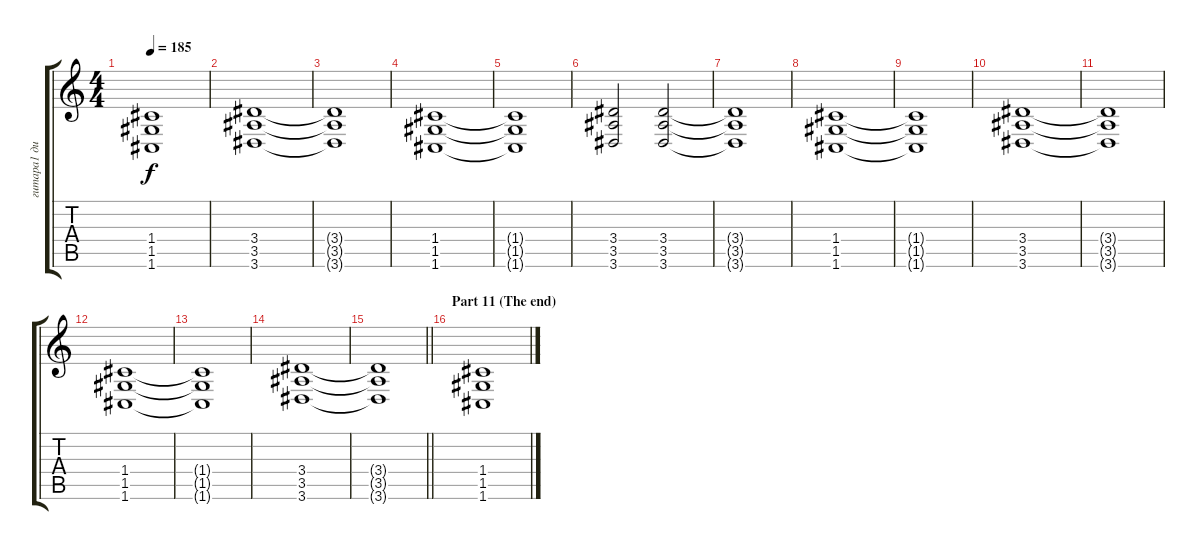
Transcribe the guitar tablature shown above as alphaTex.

\track ("гитара1 дист" "гитара1 ди") {instrument distortionguitar}
\staff {score tabs}
\tuning (D4 A3 F3 C3 G2 C2) {hide}
\ts (4 4)
\tempo 185
\clef g2
\ks c
(1.4{t} 1.5{t} 1.6{t}).1{dy f} |
(3.4 3.5 3.6).1 |
(3.4{t} 3.5{t} 3.6{t}).1 |
(1.4 1.5 1.6).1 |
(1.4{t} 1.5{t} 1.6{t}).1 |
(3.4 3.5 3.6).2 (3.4 3.5 3.6).2 |
(3.4{t} 3.5{t} 3.6{t}).1 |
(1.4 1.5 1.6).1 |
(1.4{t} 1.5{t} 1.6{t}).1 |
(3.4 3.5 3.6).1 |
(3.4{t} 3.5{t} 3.6{t}).1 |
(1.4 1.5 1.6).1 |
(1.4{t} 1.5{t} 1.6{t}).1 |
(3.4 3.5 3.6).1 |
\barLineRight lightlight
(3.4{t} 3.5{t} 3.6{t}).1 |
\section ("" "Part 11 (The end)")
(1.4 1.5 1.6).1
